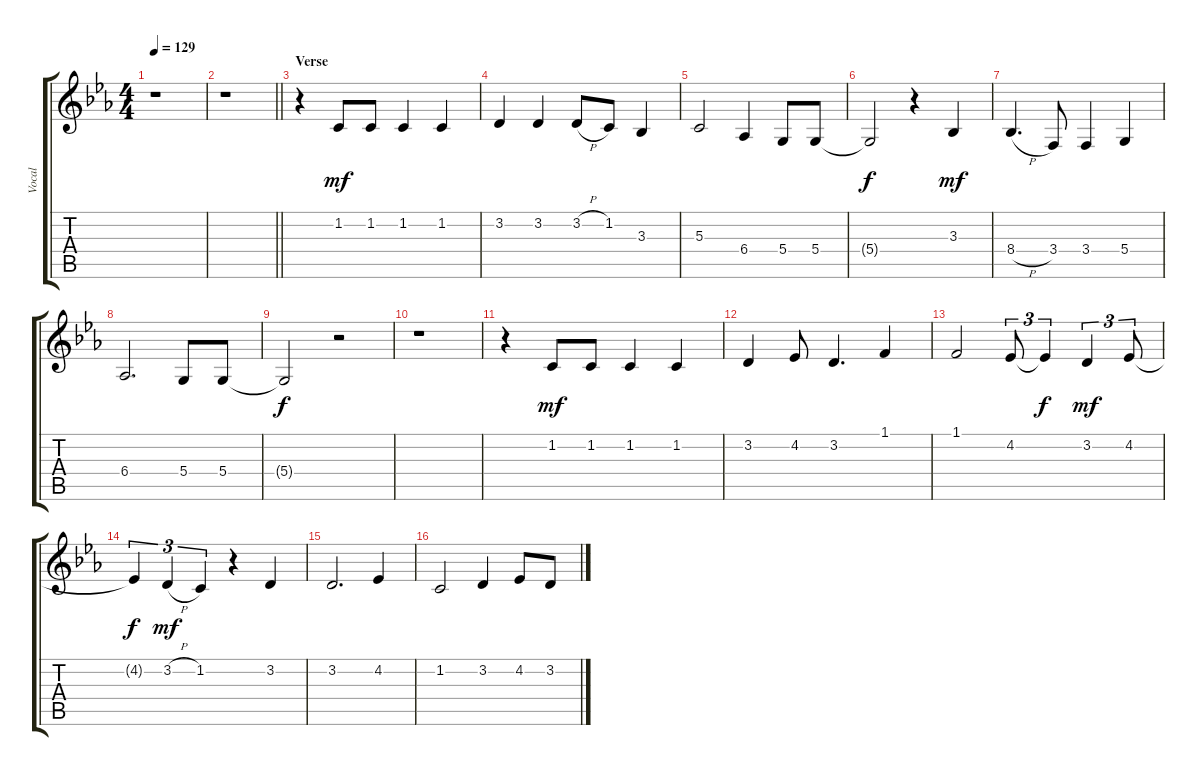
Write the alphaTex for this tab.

\track ("Vocal" "Vocal") {instrument tenorsax}
\staff {score tabs}
\tuning (E4 B3 G3 D3 A2 E2) {hide}
\ts (4 4)
\tempo 129
\clef g2
\ks eb
r.1{dy fff} |
\barLineRight lightlight
r.1 |
\section ("" "Verse")
r.4 1.2.8{dy mf} 1.2.8 1.2.4 1.2.4 |
3.2.4 3.2.4 3.2{h}.8 1.2.8 3.3.4 |
5.3.2 6.4.4 5.4.8 5.4.8 |
5.4{t}.2{dy f} r.4 3.3.4{dy mf} |
8.4{h}.4{d} 3.4.8 3.4.4 5.4.4 |
6.4.2{d} 5.4.8 5.4.8 |
5.4{t}.2{dy f} r.2 |
r.1 |
r.4 1.2.8{dy mf} 1.2.8 1.2.4 1.2.4 |
3.2.4 4.2.8 3.2.4{d} 1.1.4 |
1.1.2 4.2.8{tu (3 2)} 4.2{t}.4{tu (3 2) dy f} 3.2.4{tu (3 2) dy mf} 4.2.8{tu (3 2)} |
4.2{t}.4{tu (3 2) dy f} 3.2{h}.4{tu (3 2) dy mf} 1.2.4{tu (3 2)} r.4 3.2.4 |
3.2.2{d} 4.2.4 |
1.2.2 3.2.4 4.2.8 3.2.8
